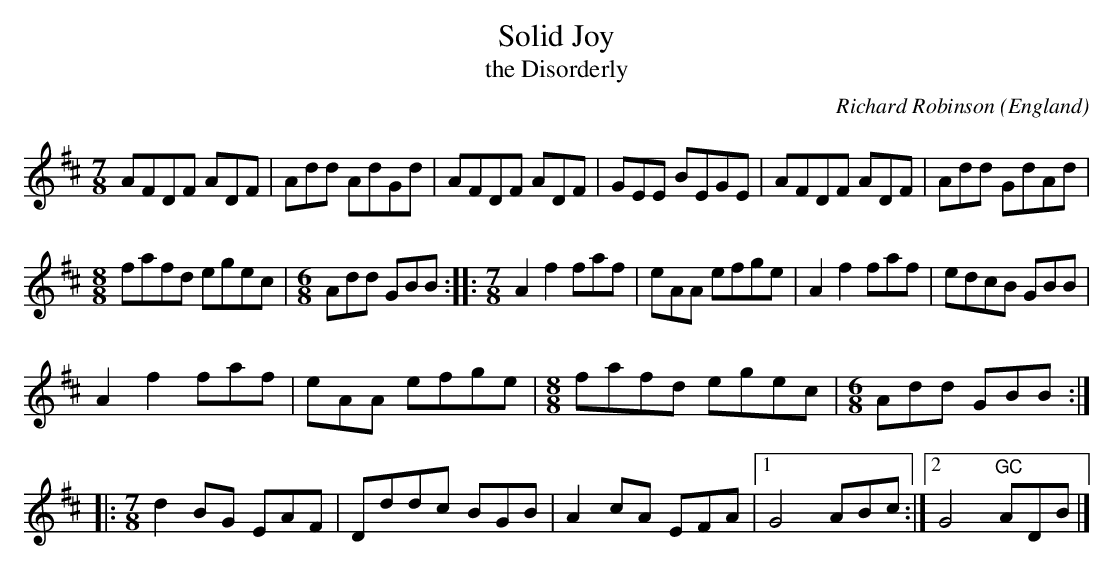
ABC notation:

X:1
T:Solid Joy
T:the Disorderly
C:Richard Robinson
M:7/8
O:England
K:D major
AFDF ADF | Add AdGd | AFDF ADF | GEE BEGE | \
AFDF ADF | Add GdAd |
M:8/8
fafd egec | \
M:6/8
Add GBB ::\
M:7/8
A2 f2 faf | eAA efge | A2 f2 faf | edcB GBB |
A2 f2 faf | eAA efge | \
M:8/8
fafd egec | \
M:6/8
Add GBB :|
|:\
M:7/8
d2BG EAF| Dddc BGB \
| A2cA EFA |1 \
G4 ABc :|2 \
G4 "GC"ADB|]
